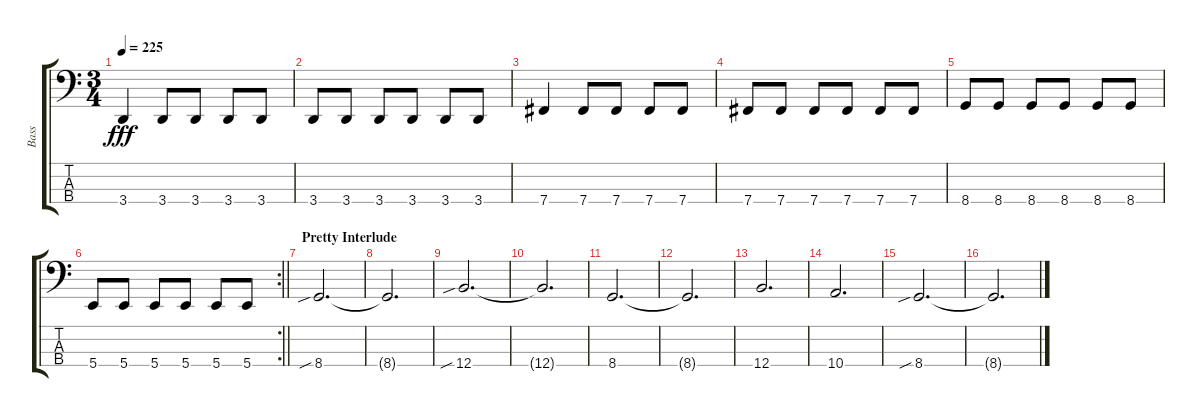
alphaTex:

\track ("Bass" "Bass") {instrument electricbassfinger}
\staff {score tabs}
\tuning (D2 A1 E1 B0) {hide}
\ts (3 4)
\tempo 225
\clef f4
\ks c
3.4.4{dy fff} 3.4.8 3.4.8 3.4.8 3.4.8 |
3.4.8 3.4.8 3.4.8 3.4.8 3.4.8 3.4.8 |
7.4.4 7.4.8 7.4.8 7.4.8 7.4.8 |
7.4.8 7.4.8 7.4.8 7.4.8 7.4.8 7.4.8 |
8.4.8 8.4.8 8.4.8 8.4.8 8.4.8 8.4.8 |
\rc 2
\barLineRight lightlight
5.4.8 5.4.8 5.4.8 5.4.8 5.4.8 5.4.8 |
\section ("" "Pretty Interlude")
8.4{sib}.2{d} |
8.4{t}.2{d} |
12.4{sib}.2{d} |
12.4{t}.2{d} |
8.4.2{d} |
8.4{t}.2{d} |
12.4.2{d} |
10.4.2{d} |
8.4{sib}.2{d} |
8.4{t}.2{d}
